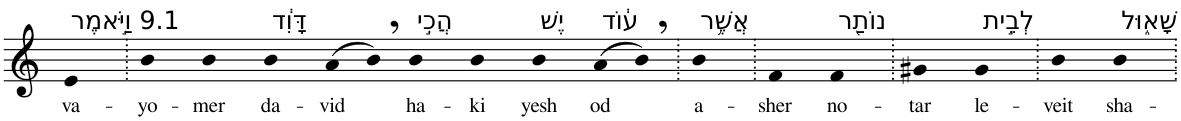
**kern	**text
*part1	*part1
*staff1	*staff1
*I"Piano	*
*I'Pno	*
*clefG2	*
*k[]	*
=1	=1
!LO:TX:a:t=9.1 וַיֹּ֣אמֶר	!
!	!LO:LY:b
4e	va-
=2.	=2.
!	!LO:LY:b
4b	-yo-
!	!LO:LY:b
4b	-mer
!LO:TX:a:t=דָּוִ֔ד	!
!	!LO:LY:b
4b	da-
!	!LO:LY:b
(>8a	-vid
8b,)	.
!LO:TX:a:t=הֲכִ֣י	!
!	!LO:LY:b
4b	ha-
!	!LO:LY:b
4b	-ki
!LO:TX:a:t=יֶשׁ	!
!	!LO:LY:b
4b	yesh
!LO:TX:a:t=ע֔וֹד	!
!	!LO:LY:b
(>8a	od
8b,)	.
=3.	=3.
!LO:TX:a:t=אֲשֶׁ֥ר	!
!	!LO:LY:b
4b	a-
=4.	=4.
!	!LO:LY:b
4f	-sher
!LO:TX:a:t=נוֹתַ֖ר	!
!	!LO:LY:b
4f	no-
=5.	=5.
!	!LO:LY:b
4g#X	-tar
!LO:TX:a:t=לְבֵ֣ית	!
!	!LO:LY:b
4g#	le-
=6.	=6.
!	!LO:LY:b
4b	-veit
!LO:TX:a:t=שָׁא֑וּל	!
!	!LO:LY:b
4b	sha-
=.	=.
*-	*-
